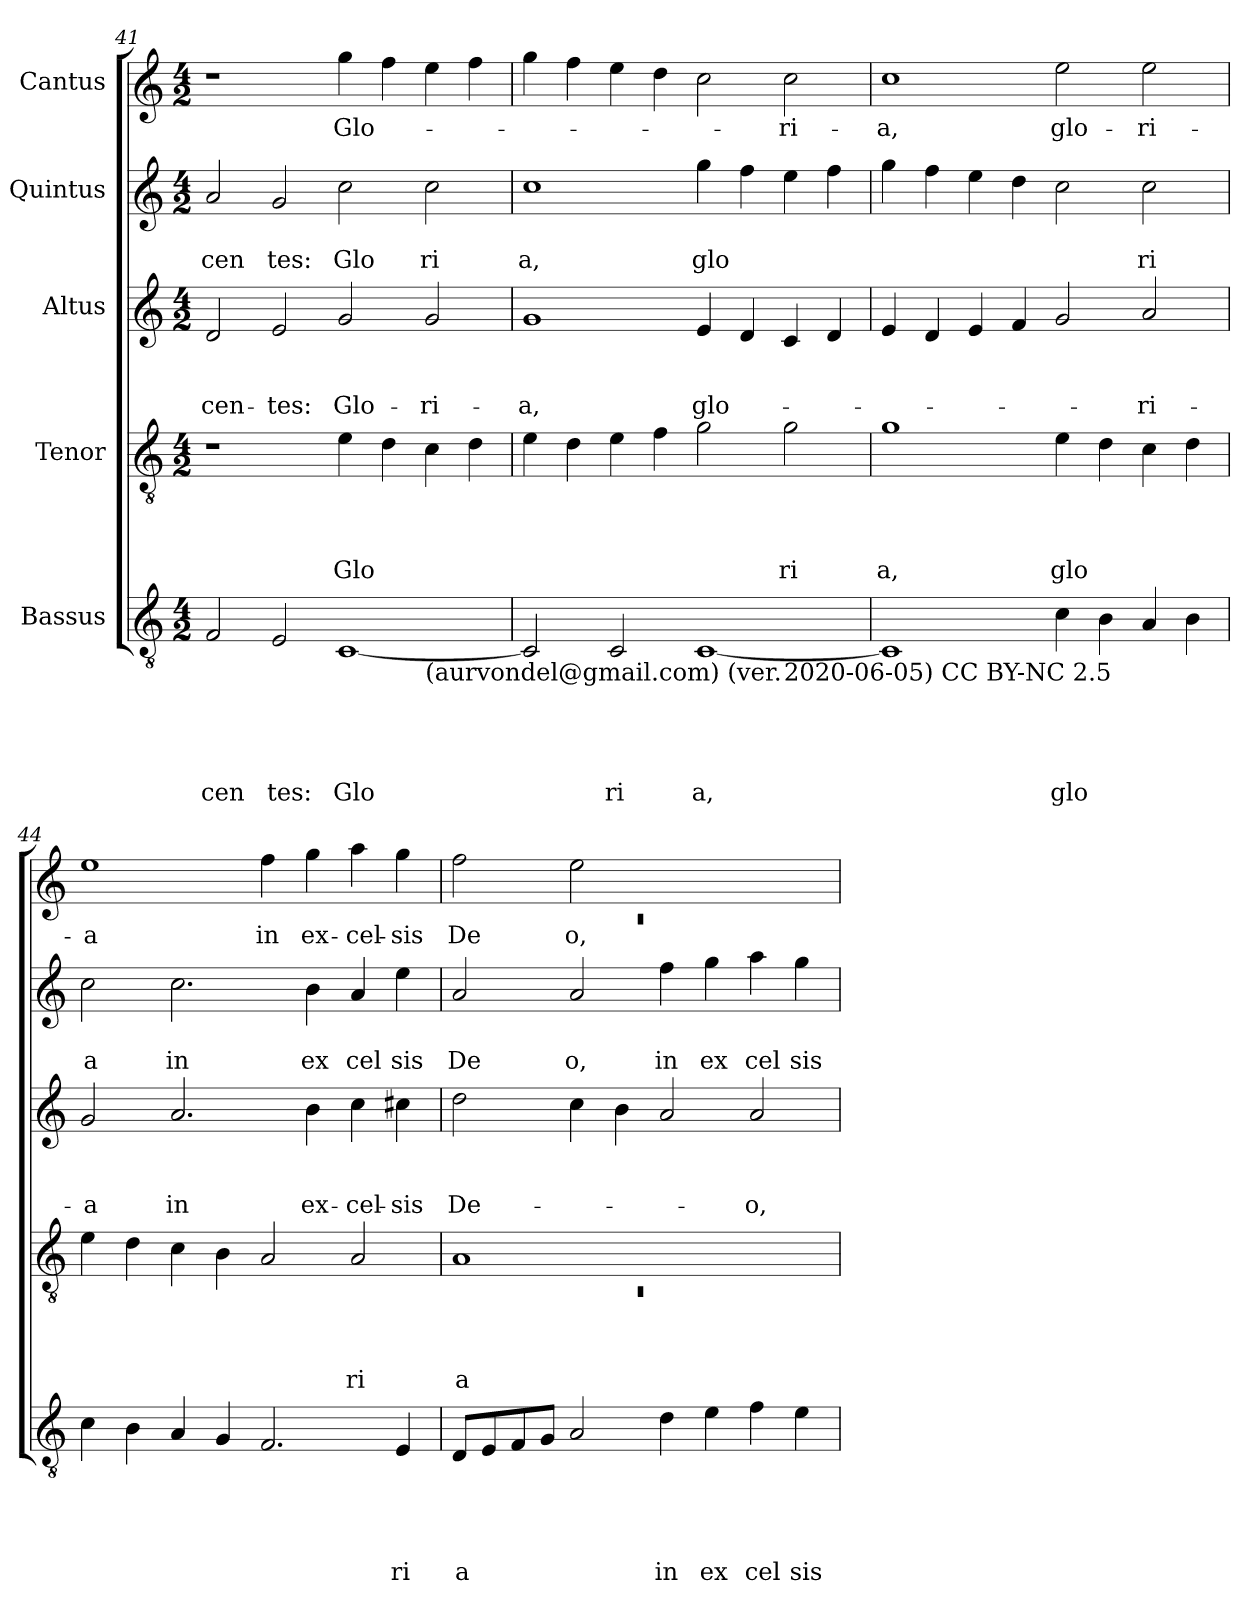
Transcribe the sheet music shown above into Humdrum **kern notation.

**kern	**text	**text	**text	**text	**text	**kern	**text	**text	**text	**text	**kern	**text	**text	**text	**kern	**text	**text	**kern	**text
*part5	*part5	*part5	*part5	*part5	*part5	*part4	*part4	*part4	*part4	*part4	*part3	*part3	*part3	*part3	*part2	*part2	*part2	*part1	*part1
*staff5	*staff5	*staff5	*staff5	*staff5	*staff5	*staff4	*staff4	*staff4	*staff4	*staff4	*staff3	*staff3	*staff3	*staff3	*staff2	*staff2	*staff2	*staff1	*staff1
*I"Bassus	*	*	*	*	*	*I"Tenor	*	*	*	*	*I"Altus	*	*	*	*I"Quintus	*	*	*I"Cantus	*
*clefGv2	*	*	*	*	*	*clefGv2	*	*	*	*	*clefG2	*	*	*	*clefG2	*	*	*clefG2	*
*k[]	*	*	*	*	*	*k[]	*	*	*	*	*k[]	*	*	*	*k[]	*	*	*k[]	*
*C:	*	*	*	*	*	*C:	*	*	*	*	*C:	*	*	*	*C:	*	*	*C:	*
*M4/2	*	*	*	*	*	*M4/2	*	*	*	*	*M4/2	*	*	*	*M4/2	*	*	*M4/2	*
=41	=41	=41	=41	=41	=41	=41	=41	=41	=41	=41	=41	=41	=41	=41	=41	=41	=41	=41	=41
!	!	!	!	!	!LO:LY:b	!	!	!	!	!	!	!	!	!LO:LY:b	!	!	!LO:LY:b	!	!
*^	*	*	*	*	*	*	*	*	*	*	*	*	*	*	*	*	*	*	*
2F/	1.ryy	.	.	.	.	cen	1r	.	.	.	.	2d/	.	.	-cen-	2a/	.	cen	1r	.
!	!	!	!	!	!	!LO:LY:b	!	!	!	!	!	!	!	!	!LO:LY:b	!	!	!LO:LY:b	!	!
2E/	.	.	.	.	.	tes:	.	.	.	.	.	2e/	.	.	-tes:	2g/	.	tes:	.	.
!	!	!	!	!	!	!LO:LY:b	!	!	!	!	!LO:LY:b	!	!	!	!LO:LY:b	!	!	!LO:LY:b	!	!LO:LY:b
[<1C	.	.	.	.	.	Glo	4e\	.	.	.	Glo	2g/	.	.	Glo-	2cc\	.	Glo	4gg\	Glo-
.	.	.	.	.	.	.	4d\	.	.	.	.	.	.	.	.	.	.	.	4ff\	.
!	!LO:TX:b:t=(aurvondel@gmail.com) (ver.	!	!	!	!	!	!	!	!	!	!	!	!	!	!	!	!	!	!	!
!	!	!	!	!	!	!	!	!	!	!	!	!	!	!	!LO:LY:b	!	!	!LO:LY:b	!	!
.	2ryy	.	.	.	.	.	4c\	.	.	.	.	2g/	.	.	-ri-	2cc\	.	ri	4ee\	.
.	.	.	.	.	.	.	4d\	.	.	.	.	.	.	.	.	.	.	.	4ff\	.
=42	=42	=42	=42	=42	=42	=42	=42	=42	=42	=42	=42	=42	=42	=42	=42	=42	=42	=42	=42	=42
!	!	!	!	!	!	!	!	!	!	!	!	!	!	!	!LO:LY:b	!	!	!LO:LY:b	!	!
2C/]	1.ryy	.	.	.	.	.	4e\	.	.	.	.	1g	.	.	-a,	1cc	.	a,	4gg\	.
.	.	.	.	.	.	.	4d\	.	.	.	.	.	.	.	.	.	.	.	4ff\	.
!	!	!	!	!	!	!LO:LY:b	!	!	!	!	!	!	!	!	!	!	!	!	!	!
2C/	.	.	.	.	.	ri	4e\	.	.	.	.	.	.	.	.	.	.	.	4ee\	.
.	.	.	.	.	.	.	4f\	.	.	.	.	.	.	.	.	.	.	.	4dd\	.
!	!	!	!	!	!	!LO:LY:b	!	!	!	!	!	!	!	!	!LO:LY:b	!	!	!LO:LY:b	!	!
[<1C	.	.	.	.	.	a,	2g\	.	.	.	.	4e/	.	.	glo-	4gg\	.	glo	2cc\	.
.	.	.	.	.	.	.	.	.	.	.	.	4d/	.	.	.	4ff\	.	.	.	.
!	!LO:TX:b:t=2020-06-05) CC BY-NC 2.5	!	!	!	!	!	!	!	!	!	!	!	!	!	!	!	!	!	!	!
!	!	!	!	!	!	!	!	!	!	!	!LO:LY:b	!	!	!	!	!	!	!	!	!LO:LY:b
.	2ryy	.	.	.	.	.	2g\	.	.	.	ri	4c/	.	.	.	4ee\	.	.	2cc\	-ri-
.	.	.	.	.	.	.	.	.	.	.	.	4d/	.	.	.	4ff\	.	.	.	.
=43	=43	=43	=43	=43	=43	=43	=43	=43	=43	=43	=43	=43	=43	=43	=43	=43	=43	=43	=43	=43
!	!	!	!	!	!	!	!	!	!	!	!LO:LY:b	!	!	!	!	!	!	!	!	!LO:LY:b
*v	*v	*	*	*	*	*	*	*	*	*	*	*	*	*	*	*	*	*	*	*
1C]	.	.	.	.	.	1g	.	.	.	a,	4e/	.	.	.	4gg\	.	.	1cc	-a,
.	.	.	.	.	.	.	.	.	.	.	4d/	.	.	.	4ff\	.	.	.	.
.	.	.	.	.	.	.	.	.	.	.	4e/	.	.	.	4ee\	.	.	.	.
.	.	.	.	.	.	.	.	.	.	.	4f/	.	.	.	4dd\	.	.	.	.
!	!	!	!	!	!LO:LY:b	!	!	!	!	!LO:LY:b	!	!	!	!	!	!	!	!	!LO:LY:b
4c\	.	.	.	.	glo	4e\	.	.	.	glo	2g/	.	.	.	2cc\	.	.	2ee\	glo-
4B\	.	.	.	.	.	4d\	.	.	.	.	.	.	.	.	.	.	.	.	.
!	!	!	!	!	!	!	!	!	!	!	!	!	!	!LO:LY:b	!	!	!LO:LY:b	!	!LO:LY:b
4A/	.	.	.	.	.	4c\	.	.	.	.	2a/	.	.	-ri-	2cc\	.	ri	2ee\	-ri-
4B\	.	.	.	.	.	4d\	.	.	.	.	.	.	.	.	.	.	.	.	.
=44	=44	=44	=44	=44	=44	=44	=44	=44	=44	=44	=44	=44	=44	=44	=44	=44	=44	=44	=44
!	!	!	!	!	!	!	!	!	!	!	!	!	!	!LO:LY:b	!	!	!LO:LY:b	!	!LO:LY:b
4c\	.	.	.	.	.	4e\	.	.	.	.	2g/	.	.	-a	2cc\	.	a	1ee	-a
4B\	.	.	.	.	.	4d\	.	.	.	.	.	.	.	.	.	.	.	.	.
!	!	!	!	!	!	!	!	!	!	!	!	!	!	!LO:LY:b	!	!	!LO:LY:b	!	!
4A/	.	.	.	.	.	4c\	.	.	.	.	2.a/	.	.	in	2.cc\	.	in	.	.
4G/	.	.	.	.	.	4B\	.	.	.	.	.	.	.	.	.	.	.	.	.
!	!	!	!	!	!	!	!	!	!	!	!	!	!	!	!	!	!	!	!LO:LY:b
2.F/	.	.	.	.	.	2A/	.	.	.	.	.	.	.	.	.	.	.	4ff\	in
!	!	!	!	!	!	!	!	!	!	!	!	!	!	!LO:LY:b	!	!	!LO:LY:b	!	!LO:LY:b
.	.	.	.	.	.	.	.	.	.	.	4b\	.	.	ex-	4b\	.	ex	4gg\	ex-
!	!	!	!	!	!	!	!	!	!	!LO:LY:b	!	!	!	!LO:LY:b	!	!	!LO:LY:b	!	!LO:LY:b
.	.	.	.	.	.	2A/	.	.	.	ri	4cc\	.	.	-cel-	4a/	.	cel	4aa\	-cel-
!	!	!	!	!	!LO:LY:b	!	!	!	!	!	!	!	!	!LO:LY:b	!	!	!LO:LY:b	!	!LO:LY:b
4E/	.	.	.	.	ri	.	.	.	.	.	4cc#X\	.	.	-sis	4ee\	.	sis	4gg\	-sis
!!LO:PB:g=z
=45	=45	=45	=45	=45	=45	=45	=45	=45	=45	=45	=45	=45	=45	=45	=45	=45	=45	=45	=45
*	*	*	*	*	*	*^	*	*	*	*	*	*	*	*	*	*	*	*^	*
!	!	!	!	!	!LO:LY:b	!	!LO:N:vis=1	!	!	!	!LO:LY:b	!	!	!	!LO:LY:b	!	!	!LO:LY:b	!	!LO:N:vis=1	!LO:LY:b
8D/L	.	.	.	.	a	1A	0rC	.	.	.	a	2dd\	.	.	De-	2a/	.	De	2ff\	0rc	De
8E/	.	.	.	.	.	.	.	.	.	.	.	.	.	.	.	.	.	.	.	.	.
8F/	.	.	.	.	.	.	.	.	.	.	.	.	.	.	.	.	.	.	.	.	.
8G/J	.	.	.	.	.	.	.	.	.	.	.	.	.	.	.	.	.	.	.	.	.
!	!	!	!	!	!	!	!	!	!	!	!	!	!	!	!	!	!	!LO:LY:b	!	!	!LO:LY:b
2A/	.	.	.	.	.	.	.	.	.	.	.	4cc\	.	.	.	2a/	.	o,	2ee\	.	o,
.	.	.	.	.	.	.	.	.	.	.	.	4b\	.	.	.	.	.	.	.	.	.
!	!	!	!	!	!LO:LY:b	!	!	!	!	!	!	!	!	!	!	!	!	!LO:LY:b	!	!	!
4d\	.	.	.	.	in	1ryy	.	.	.	.	.	2a/	.	.	.	4ff\	.	in	1ryy	.	.
!	!	!	!	!	!LO:LY:b	!	!	!	!	!	!	!	!	!	!	!	!	!LO:LY:b	!	!	!
4e\	.	.	.	.	ex	.	.	.	.	.	.	.	.	.	.	4gg\	.	ex	.	.	.
!	!	!	!	!	!LO:LY:b	!	!	!	!	!	!	!	!	!	!LO:LY:b	!	!	!LO:LY:b	!	!	!
4f\	.	.	.	.	cel	.	.	.	.	.	.	2a/	.	.	-o,	4aa\	.	cel	.	.	.
!	!	!	!	!	!LO:LY:b	!	!	!	!	!	!	!	!	!	!	!	!	!LO:LY:b	!	!	!
4e\	.	.	.	.	sis	.	.	.	.	.	.	.	.	.	.	4gg\	.	sis	.	.	.
*	*	*	*	*	*	*v	*v	*	*	*	*	*	*	*	*	*	*	*	*v	*v	*
=	=	=	=	=	=	=	=	=	=	=	=	=	=	=	=	=	=	=	=
*-	*-	*-	*-	*-	*-	*-	*-	*-	*-	*-	*-	*-	*-	*-	*-	*-	*-	*-	*-
